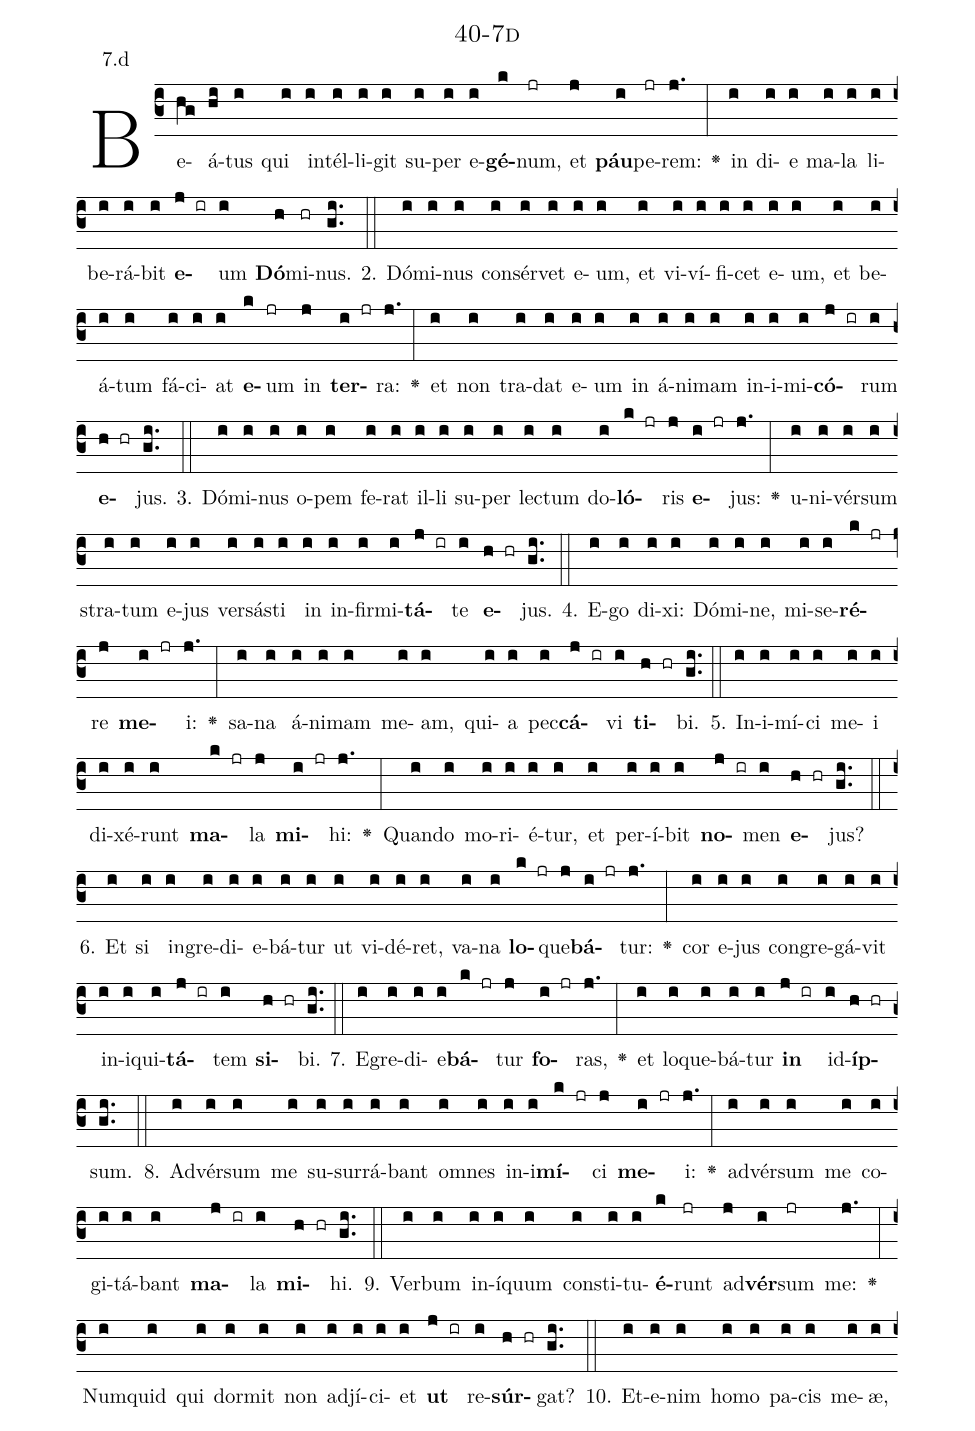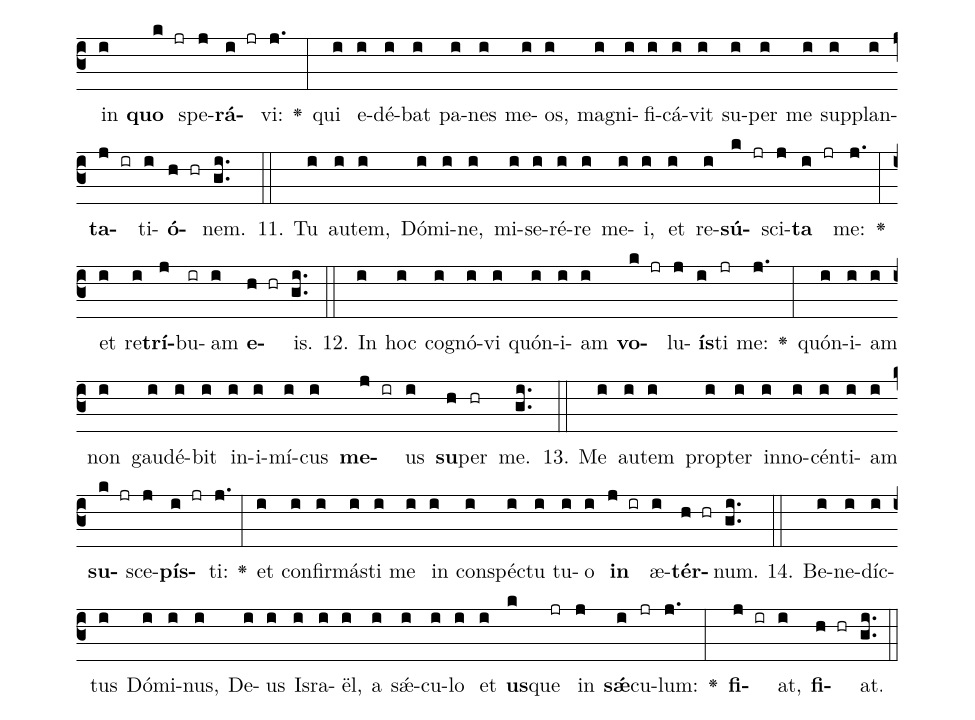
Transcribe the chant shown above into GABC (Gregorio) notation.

name: 40-7d;
annotation: 7.d;
%%
(c3)Be(hg)á(hi)tus(i) qui(i) in(i)tél(i)li(i)git(i) su(i)per(i) e(i)<b>gé</b>(k)num,(jr) et(j) <b>páu</b>(i)pe(jr)rem:(j.) <v>\greheightstar</v>(:) in(i) di(i)e(i) ma(i)la(i) li(i)be(i)rá(i)bit(i) <b>e</b>(j ir)um(i) <b>Dó</b>(h)mi(hr)nus.(gi..) (::)
2. Dó(i)mi(i)nus(i) con(i)sér(i)vet(i) e(i)um,(i) et(i) vi(i)ví(i)fi(i)cet(i) e(i)um,(i) et(i) be(i)á(i)tum(i) fá(i)ci(i)at(i) <b>e</b>(k)um(jr) in(j) <b>ter</b>(i jr)ra:(j.) <v>\greheightstar</v>(:) et(i) non(i) tra(i)dat(i) e(i)um(i) in(i) á(i)ni(i)mam(i) in(i)i(i)mi(i)<b>có</b>(j ir)rum(i) <b>e</b>(h hr)jus.(gi..) (::)
3. Dó(i)mi(i)nus(i) o(i)pem(i) fe(i)rat(i) il(i)li(i) su(i)per(i) lec(i)tum(i) do(i)<b>ló</b>(k jr)ris(j) <b>e</b>(i jr)jus:(j.) <v>\greheightstar</v>(:) u(i)ni(i)vér(i)sum(i) stra(i)tum(i) e(i)jus(i) ver(i)sás(i)ti(i) in(i) in(i)fir(i)mi(i)<b>tá</b>(j ir)te(i) <b>e</b>(h hr)jus.(gi..) (::)
4. E(i)go(i) di(i)xi:(i) Dó(i)mi(i)ne,(i) mi(i)se(i)<b>ré</b>(k jr)re(j) <b>me</b>(i jr)i:(j.) <v>\greheightstar</v>(:) sa(i)na(i) á(i)ni(i)mam(i) me(i)am,(i) qui(i)a(i) pec(i)<b>cá</b>(j ir)vi(i) <b>ti</b>(h hr)bi.(gi..) (::)
5. In(i)i(i)mí(i)ci(i) me(i)i(i) di(i)xé(i)runt(i) <b>ma</b>(k jr)la(j) <b>mi</b>(i jr)hi:(j.) <v>\greheightstar</v>(:) Quan(i)do(i) mo(i)ri(i)é(i)tur,(i) et(i) per(i)í(i)bit(i) <b>no</b>(j ir)men(i) <b>e</b>(h hr)jus?(gi..) (::)
6. Et(i) si(i) in(i)gre(i)di(i)e(i)bá(i)tur(i) ut(i) vi(i)dé(i)ret,(i) va(i)na(i) <b>lo</b>(k jr)que(j)<b>bá</b>(i jr)tur:(j.) <v>\greheightstar</v>(:) cor(i) e(i)jus(i) con(i)gre(i)gá(i)vit(i) in(i)i(i)qui(i)<b>tá</b>(j ir)tem(i) <b>si</b>(h hr)bi.(gi..) (::)
7. E(i)gre(i)di(i)e(i)<b>bá</b>(k jr)tur(j) <b>fo</b>(i jr)ras,(j.) <v>\greheightstar</v>(:) et(i) lo(i)que(i)bá(i)tur(i) <b>in</b>(j ir) id(i)<b>íp</b>(h hr)sum.(gi..) (::)
8. Ad(i)vér(i)sum(i) me(i) su(i)sur(i)rá(i)bant(i) om(i)nes(i) in(i)i(i)<b>mí</b>(k jr)ci(j) <b>me</b>(i jr)i:(j.) <v>\greheightstar</v>(:) ad(i)vér(i)sum(i) me(i) co(i)gi(i)tá(i)bant(i) <b>ma</b>(j ir)la(i) <b>mi</b>(h hr)hi.(gi..) (::)
9. Ver(i)bum(i) in(i)í(i)quum(i) con(i)sti(i)tu(i)<b>é</b>(k)runt(jr) ad(j)<b>vér</b>(i)sum(jr) me:(j.) <v>\greheightstar</v>(:) Num(i)quid(i) qui(i) dor(i)mit(i) non(i) ad(i)jí(i)ci(i)et(i) <b>ut</b>(j ir) re(i)<b>súr</b>(h hr)gat?(gi..) (::)
10. Et(i)e(i)nim(i) ho(i)mo(i) pa(i)cis(i) me(i)æ,(i) in(i) <b>quo</b>(k jr) spe(j)<b>rá</b>(i jr)vi:(j.) <v>\greheightstar</v>(:) qui(i) e(i)dé(i)bat(i) pa(i)nes(i) me(i)os,(i) ma(i)gni(i)fi(i)cá(i)vit(i) su(i)per(i) me(i) sup(i)plan(i)<b>ta</b>(j ir)ti(i)<b>ó</b>(h hr)nem.(gi..) (::)
11. Tu(i) au(i)tem,(i) Dó(i)mi(i)ne,(i) mi(i)se(i)ré(i)re(i) me(i)i,(i) et(i) re(i)<b>sú</b>(k jr)sci(j)<b>ta</b>(i jr) me:(j.) <v>\greheightstar</v>(:) et(i) re(i)<b>trí</b>(j)bu(ir)am(i) <b>e</b>(h hr)is.(gi..) (::)
12. In(i) hoc(i) co(i)gnó(i)vi(i) quón(i)i(i)am(i) <b>vo</b>(k jr)lu(j)<b>ís</b>(i)ti(jr) me:(j.) <v>\greheightstar</v>(:) quón(i)i(i)am(i) non(i) gau(i)dé(i)bit(i) in(i)i(i)mí(i)cus(i) <b>me</b>(j ir)us(i) <b>su</b>(h)per(hr) me.(gi..) (::)
13. Me(i) au(i)tem(i) prop(i)ter(i) in(i)no(i)cén(i)ti(i)am(i) <b>su</b>(k jr)sce(j)<b>pís</b>(i jr)ti:(j.) <v>\greheightstar</v>(:) et(i) con(i)fir(i)más(i)ti(i) me(i) in(i) con(i)spéc(i)tu(i) tu(i)o(i) <b>in</b>(j ir) æ(i)<b>tér</b>(h hr)num.(gi..) (::)
14. Be(i)ne(i)díc(i)tus(i) Dó(i)mi(i)nus,(i) De(i)us(i) Is(i)ra(i)ël,(i) a(i) sǽ(i)cu(i)lo(i) et(i) <b>us</b>(k)que(jr) in(j) <b>sǽ</b>(i)cu(jr)lum:(j.) <v>\greheightstar</v>(:) <b>fi</b>(j ir)at,(i) <b>fi</b>(h hr)at.(gi..) (::)
